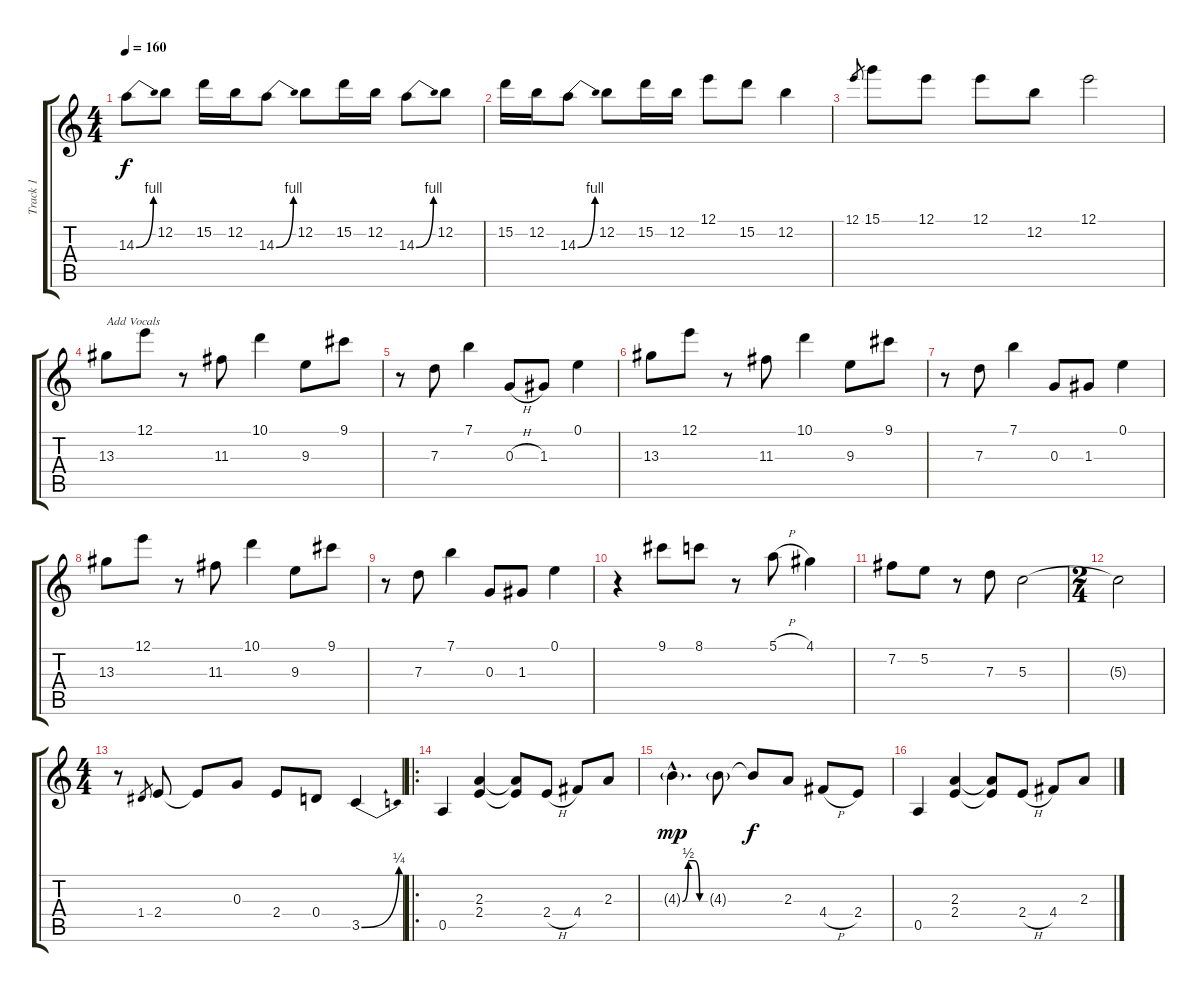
\track ("Track 1" "Track 1") {instrument electricguitarclean}
\staff {score tabs}
\tuning (E4 B3 G3 D3 A2 E2) {hide}
\ts (4 4)
\tempo 160
\clef g2
\ks c
14.3{be (bend 0 0 60 4)}.8{dy f} 12.2.8 15.2.16 12.2.16 14.3{be (bend 0 0 60 4)}.8 12.2.8 15.2.16 12.2.16 14.3{be (bend 0 0 60 4)}.8 12.2.8 |
15.2.16 12.2.16 14.3{be (bend 0 0 60 4)}.8 12.2.8 15.2.16 12.2.16 12.1.8 15.2.8 12.2.4 |
12.1.8{gr} 15.1.8 12.1.8 12.1.8 12.2.8 12.1.2 |
13.3.8{txt "Add Vocals"} 12.1.8 r.8 11.3.8 10.1.4 9.3.8 9.1.8 |
r.8 7.3.8 7.1.4 0.3{h}.8 1.3.8 0.1.4 |
13.3.8 12.1.8 r.8 11.3.8 10.1.4 9.3.8 9.1.8 |
r.8 7.3.8 7.1.4 0.3.8 1.3.8 0.1.4 |
13.3.8 12.1.8 r.8 11.3.8 10.1.4 9.3.8 9.1.8 |
r.8 7.3.8 7.1.4 0.3.8 1.3.8 0.1.4 |
r.4 9.1.8 8.1.8 r.8 5.1{h}.8 4.1.4 |
7.2.8 5.2.8 r.8 7.3.8 5.3.2 |
\ts (2 4)
5.3{t}.2 |
\ts (4 4)
r.8 1.4.8{gr} 2.4.8 2.4{t}.8 0.3.8 2.4.8 0.4.8 3.5{be (bend 0 0 60 1)}.4 |
\ro
0.5.4 (2.3 2.4).4 (2.3{t} 2.4{t}).8 2.4{h}.8 4.4.8 2.3.8 |
4.3{be (custom 0 0 15 2 30 2 45 0 60 0) g hac}.4{d dy mp} 4.3{g}.8 4.3{t}.8{dy f} 2.3.8 4.4{h}.8 2.4.8 |
0.5.4 (2.3 2.4).4 (2.3{t} 2.4{t}).8 2.4{h}.8 4.4.8 2.3.8
